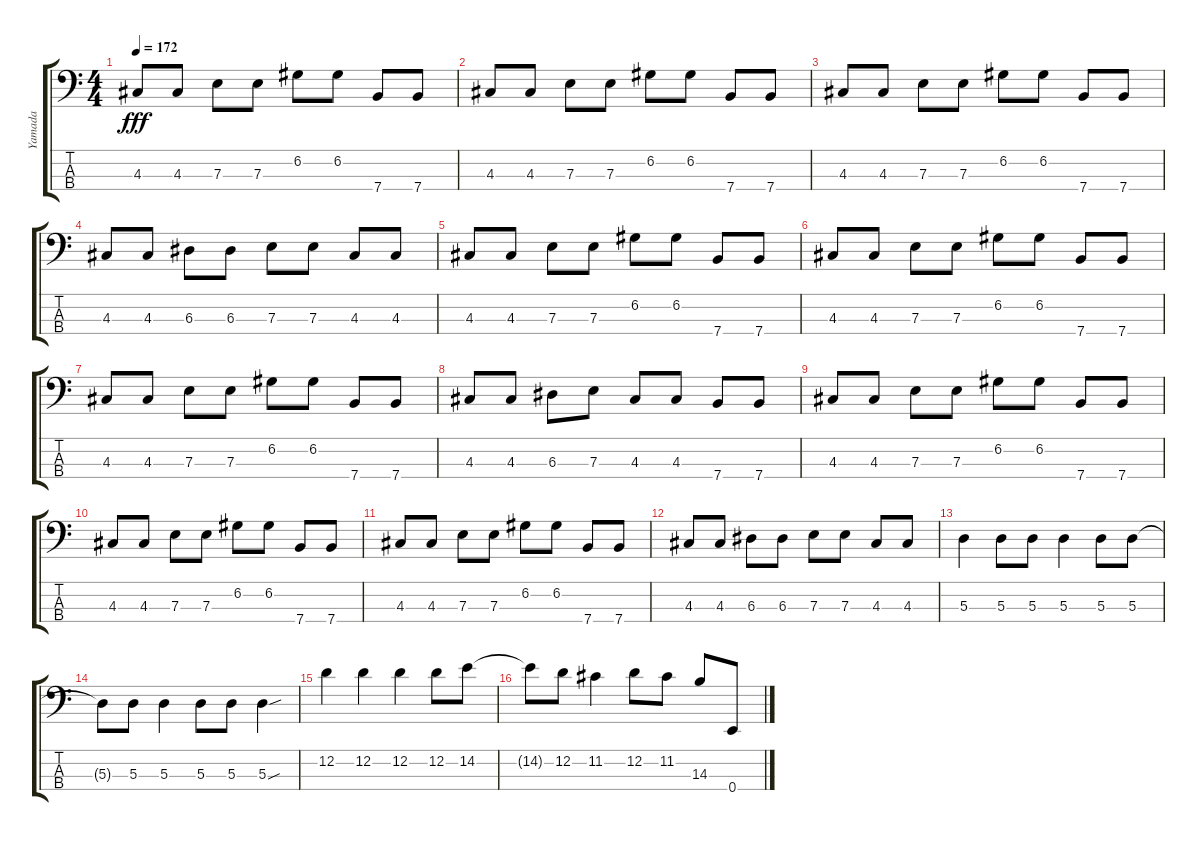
\track ("Yamada" "Yamada") {instrument electricbasspick}
\staff {score tabs}
\tuning (G2 D2 A1 E1) {hide}
\ts (4 4)
\tempo 172
\clef f4
\ks c
4.3.8{dy fff} 4.3.8 7.3.8 7.3.8 6.2.8 6.2.8 7.4.8 7.4.8 |
4.3.8 4.3.8 7.3.8 7.3.8 6.2.8 6.2.8 7.4.8 7.4.8 |
4.3.8 4.3.8 7.3.8 7.3.8 6.2.8 6.2.8 7.4.8 7.4.8 |
4.3.8 4.3.8 6.3.8 6.3.8 7.3.8 7.3.8 4.3.8 4.3.8 |
4.3.8 4.3.8 7.3.8 7.3.8 6.2.8 6.2.8 7.4.8 7.4.8 |
4.3.8 4.3.8 7.3.8 7.3.8 6.2.8 6.2.8 7.4.8 7.4.8 |
4.3.8 4.3.8 7.3.8 7.3.8 6.2.8 6.2.8 7.4.8 7.4.8 |
4.3.8 4.3.8 6.3.8 7.3.8 4.3.8 4.3.8 7.4.8 7.4.8 |
4.3.8 4.3.8 7.3.8 7.3.8 6.2.8 6.2.8 7.4.8 7.4.8 |
4.3.8 4.3.8 7.3.8 7.3.8 6.2.8 6.2.8 7.4.8 7.4.8 |
4.3.8 4.3.8 7.3.8 7.3.8 6.2.8 6.2.8 7.4.8 7.4.8 |
4.3.8 4.3.8 6.3.8 6.3.8 7.3.8 7.3.8 4.3.8 4.3.8 |
5.3.4{volume 16} 5.3.8 5.3.8 5.3.4 5.3.8 5.3.8 |
5.3{t}.8 5.3.8 5.3.4 5.3.8 5.3.8 5.3{sou}.4 |
12.2.4 12.2.4 12.2.4 12.2.8 14.2.8 |
14.2{t}.8 12.2.8 11.2.4 12.2.8 11.2.8 14.3.8 0.4.8
